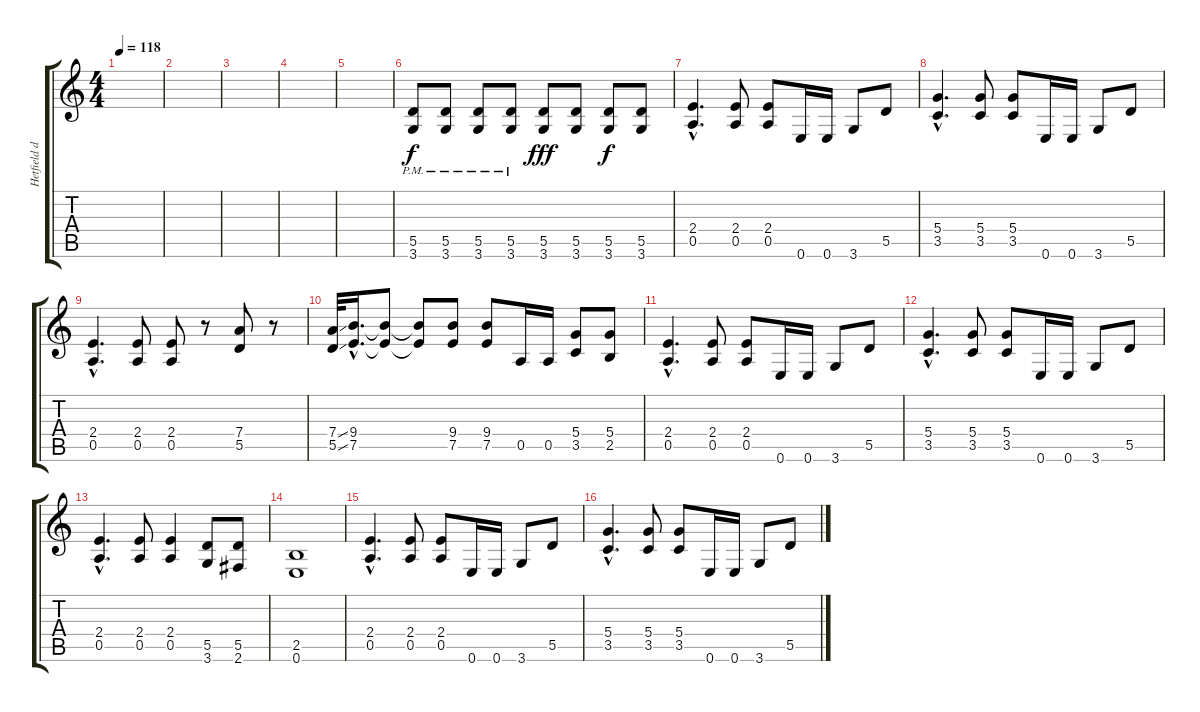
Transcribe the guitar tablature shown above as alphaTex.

\track ("Hetfield disto" "Hetfield d") {instrument distortionguitar}
\staff {score tabs}
\tuning (E4 B3 G3 D3 A2 E2) {hide}
\ts (4 4)
\tempo 118
\clef g2
\ks c
|
|
|
|
|
(5.5{pm} 3.6{pm}).8 (5.5{pm} 3.6{pm}).8 (5.5{pm} 3.6{pm}).8 (5.5{pm} 3.6{pm}).8 (5.5 3.6).8{dy fff} (5.5 3.6).8 (5.5 3.6).8{dy f} (5.5 3.6).8 |
(2.4{hac} 0.5{hac}).4{d} (2.4 0.5).8 (2.4 0.5).8 0.6.16 0.6.16 3.6.8 5.5.8 |
(5.4{hac} 3.5{hac}).4{d} (5.4 3.5).8 (5.4 3.5).8 0.6.16 0.6.16 3.6.8 5.5.8 |
(2.4{hac} 0.5{hac}).4{d} (2.4 0.5).8 (2.4 0.5).8 r.8 (7.4 5.5).8 r.8 |
(7.4{ss} 5.5{ss}).32 (9.4{hac} 7.5{hac}).16{d} (9.4{t} 7.5{t}).8 (9.4{t} 7.5{t}).8 (9.4 7.5).8 (9.4 7.5).8 0.5.16 0.5.16 (5.4 3.5).8 (5.4 2.5).8 |
(2.4{hac} 0.5{hac}).4{d} (2.4 0.5).8 (2.4 0.5).8 0.6.16 0.6.16 3.6.8 5.5.8 |
(5.4{hac} 3.5{hac}).4{d} (5.4 3.5).8 (5.4 3.5).8 0.6.16 0.6.16 3.6.8 5.5.8 |
(2.4{hac} 0.5{hac}).4{d} (2.4 0.5).8 (2.4 0.5).4 (5.5 3.6).8 (5.5 2.6).8 |
(2.5 0.6).1 |
(2.4{hac} 0.5{hac}).4{d} (2.4 0.5).8 (2.4 0.5).8 0.6.16 0.6.16 3.6.8 5.5.8 |
(5.4{hac} 3.5{hac}).4{d} (5.4 3.5).8 (5.4 3.5).8 0.6.16 0.6.16 3.6.8 5.5.8
